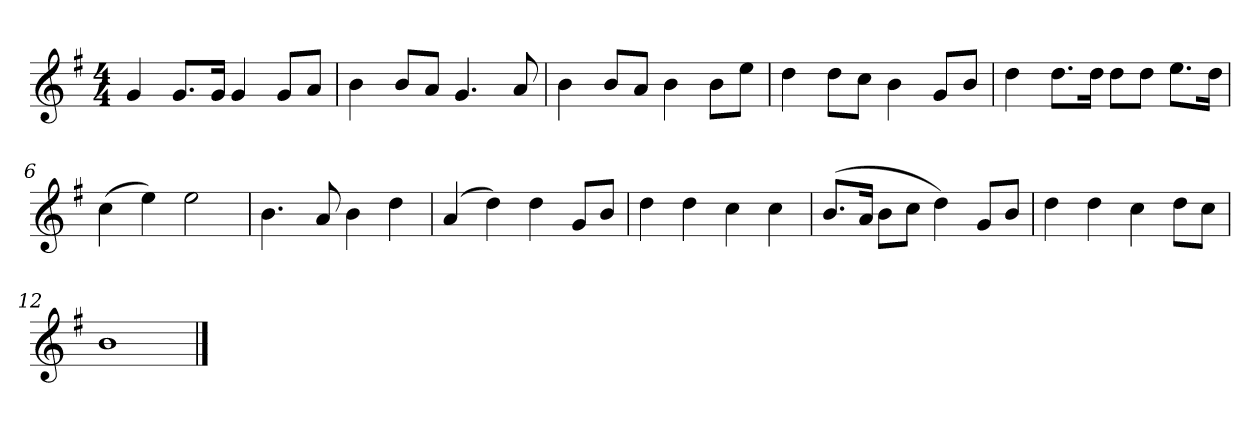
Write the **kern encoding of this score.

**kern
*part1
*staff1
*k[f#]
*M4/4
*MM120
=1
4g
8.gL
16gJk
4g
8gL
8aJ
=2
4b
8bL
8aJ
4.g
8a
=3
4b
8bL
8aJ
4b
8bL
8eeJ
=4
4dd
8ddL
8ccJ
4b
8gL
8bJ
=5
4dd
8.ddL
16ddJk
8ddL
8ddJ
8.eeL
16ddJk
=6
(4cc
4ee)
2ee
=7
4.b
8a
4b
4dd
=8
(4a
4dd)
4dd
8gL
8bJ
=9
4dd
4dd
4cc
4cc
=10
(8.bL
16aJk
8bL
8ccJ
4dd)
8gL
8bJ
=11
4dd
4dd
4cc
8ddL
8ccJ
=12
1b
==
*-
